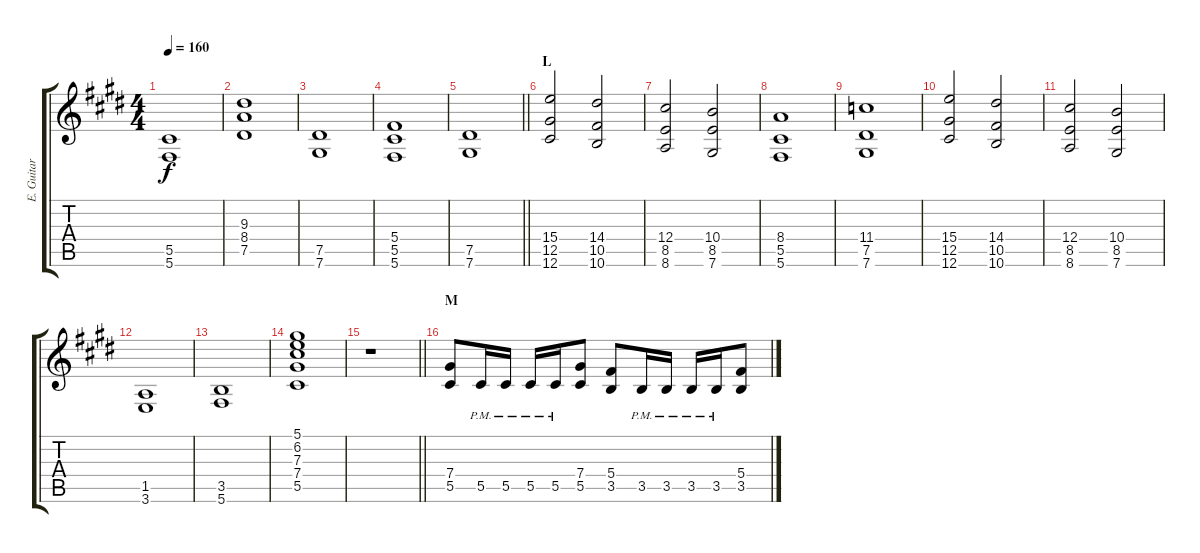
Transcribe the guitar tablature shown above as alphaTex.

\track ("E. Guitar I" "E. Guitar ") {instrument overdrivenguitar}
\staff {score tabs}
\tuning (Eb4 Bb3 Gb3 Db3 Ab2 Db2) {hide}
\ts (4 4)
\tempo 160
\clef g2
\ks e
(5.5 5.6).1{dy f} |
(9.3 8.4 7.5).1 |
(7.5 7.6).1 |
(5.4 5.5 5.6).1 |
\barLineRight lightlight
(7.5 7.6).1 |
\section ("" "L")
(15.4 12.5 12.6).2 (14.4 10.5 10.6).2 |
(12.4 8.5 8.6).2 (10.4 8.5 7.6).2 |
(8.4 5.5 5.6).1 |
(11.4 7.5 7.6).1 |
(15.4 12.5 12.6).2 (14.4 10.5 10.6).2 |
(12.4 8.5 8.6).2 (10.4 8.5 7.6).2 |
(1.5 3.6).1 |
(3.5 5.6).1 |
(5.1 6.2 7.3 7.4 5.5).1 |
\barLineRight lightlight
r.1 |
\section ("" "M")
(7.4 5.5).8 5.5{pm}.16 5.5{pm}.16 5.5{pm}.16 5.5{pm}.16 (7.4 5.5).8 (5.4 3.5).8 3.5{pm}.16 3.5{pm}.16 3.5{pm}.16 3.5{pm}.16 (5.4 3.5).8
